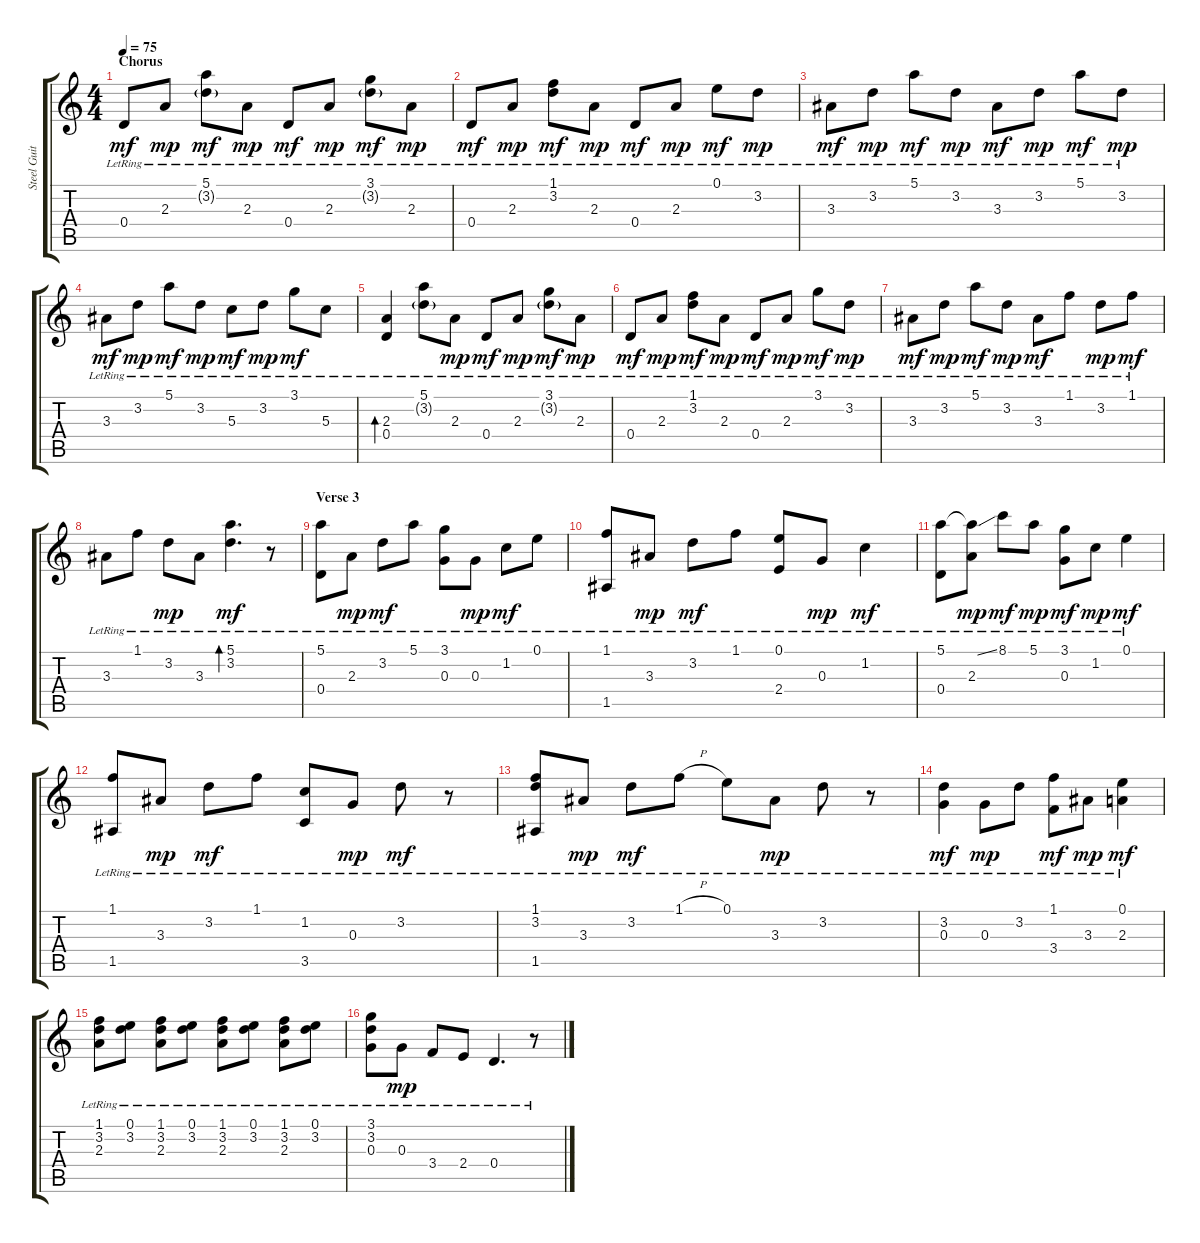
\track ("Steel Guitar" "Steel Guit") {instrument acousticguitarsteel}
\staff {score tabs}
\tuning (E4 B3 G3 D3 A2 E2) {hide}
\ts (4 4)
\section ("" "Chorus")
\tempo 75
\clef g2
\ks c
0.4{lr}.8{dy mf} 2.3{lr}.8{dy mp} (5.1{lr} 3.2{g lr}).8{dy mf} 2.3{lr}.8{dy mp} 0.4{lr}.8{dy mf} 2.3{lr}.8{dy mp} (3.1{lr} 3.2{g lr}).8{dy mf} 2.3{lr}.8{dy mp} |
0.4{lr}.8{dy mf} 2.3{lr}.8{dy mp} (1.1{lr} 3.2{lr}).8{dy mf} 2.3{lr}.8{dy mp} 0.4{lr}.8{dy mf} 2.3{lr}.8{dy mp} 0.1{lr}.8{dy mf} 3.2{lr}.8{dy mp} |
3.3{lr}.8{dy mf} 3.2{lr}.8{dy mp} 5.1{lr}.8{dy mf} 3.2{lr}.8{dy mp} 3.3{lr}.8{dy mf} 3.2{lr}.8{dy mp} 5.1{lr}.8{dy mf} 3.2{lr}.8{dy mp} |
3.3{lr}.8{dy mf} 3.2{lr}.8{dy mp} 5.1{lr}.8{dy mf} 3.2{lr}.8{dy mp} 5.3{lr}.8{dy mf} 3.2{lr}.8{dy mp} 3.1{lr}.8{dy mf} 5.3{lr}.8 |
(2.3{lr} 0.4{lr}).4{bd 120} (5.1{lr} 3.2{g lr}).8 2.3{lr}.8{dy mp} 0.4{lr}.8{dy mf} 2.3{lr}.8{dy mp} (3.1{lr} 3.2{g lr}).8{dy mf} 2.3{lr}.8{dy mp} |
0.4{lr}.8{dy mf} 2.3{lr}.8{dy mp} (1.1{lr} 3.2{lr}).8{dy mf} 2.3{lr}.8{dy mp} 0.4{lr}.8{dy mf} 2.3{lr}.8{dy mp} 3.1{lr}.8{dy mf} 3.2{lr}.8{dy mp} |
3.3{lr}.8{dy mf} 3.2{lr}.8{dy mp} 5.1{lr}.8{dy mf} 3.2{lr}.8{dy mp} 3.3{lr}.8{dy mf} 1.1{lr}.8 3.2{lr}.8{dy mp} 1.1{lr}.8{dy mf} |
3.3{lr}.8 1.1{lr}.8 3.2{lr}.8{dy mp} 3.3{lr}.8 (5.1 3.2{lr}).4{d bd 30 dy mf} r.8 |
\section ("" "Verse 3")
(5.1{lr} 0.4{lr}).8 2.3{lr}.8{dy mp} 3.2{lr}.8{dy mf} 5.1{lr}.8 (3.1{lr} 0.3{lr}).8 0.3{lr}.8{dy mp} 1.2{lr}.8{dy mf} 0.1{lr}.8 |
(1.1{lr} 1.5{lr}).8 3.3{lr}.8{dy mp} 3.2{lr}.8{dy mf} 1.1{lr}.8 (0.1{lr} 2.4{lr}).8 0.3{lr}.8{dy mp} 1.2{lr}.4{dy mf} |
(5.1{lr} 0.4{lr}).8 (5.1{ss lr t} 2.3{lr}).8{dy mp} 8.1{lr}.8{dy mf} 5.1{lr}.8{dy mp} (3.1{lr} 0.3{lr}).8{dy mf} 1.2{lr}.8{dy mp} 0.1{lr}.4{dy mf} |
(1.1{lr} 1.5{lr}).8 3.3{lr}.8{dy mp} 3.2{lr}.8{dy mf} 1.1{lr}.8 (1.2{lr} 3.5{lr}).8 0.3{lr}.8{dy mp} 3.2{lr}.8{dy mf} r.8 |
(1.1{lr} 3.2{lr} 1.5{lr}).8 3.3{lr}.8{dy mp} 3.2{lr}.8{dy mf} 1.1{h lr}.8 0.1{lr}.8 3.3{lr}.8{dy mp} 3.2{lr}.8 r.8 |
(3.2{lr} 0.3{lr}).4{dy mf} 0.3{lr}.8{dy mp} 3.2{lr}.8 (1.1{lr} 3.4{lr}).8{dy mf} 3.3{lr}.8{dy mp} (0.1{lr} 2.3{lr}).4{dy mf} |
(1.1{lr} 3.2{lr} 2.3{lr}).8 (0.1{lr} 3.2{lr}).8 (1.1{lr} 3.2{lr} 2.3{lr}).8 (0.1{lr} 3.2{lr}).8 (1.1{lr} 3.2{lr} 2.3{lr}).8 (0.1{lr} 3.2{lr}).8 (1.1{lr} 3.2{lr} 2.3{lr}).8 (0.1{lr} 3.2{lr}).8 |
(3.1{lr} 3.2{lr} 0.3{lr}).8 0.3{lr}.8{dy mp} 3.4{lr}.8 2.4{lr}.8 0.4{lr}.4{d} r.8
